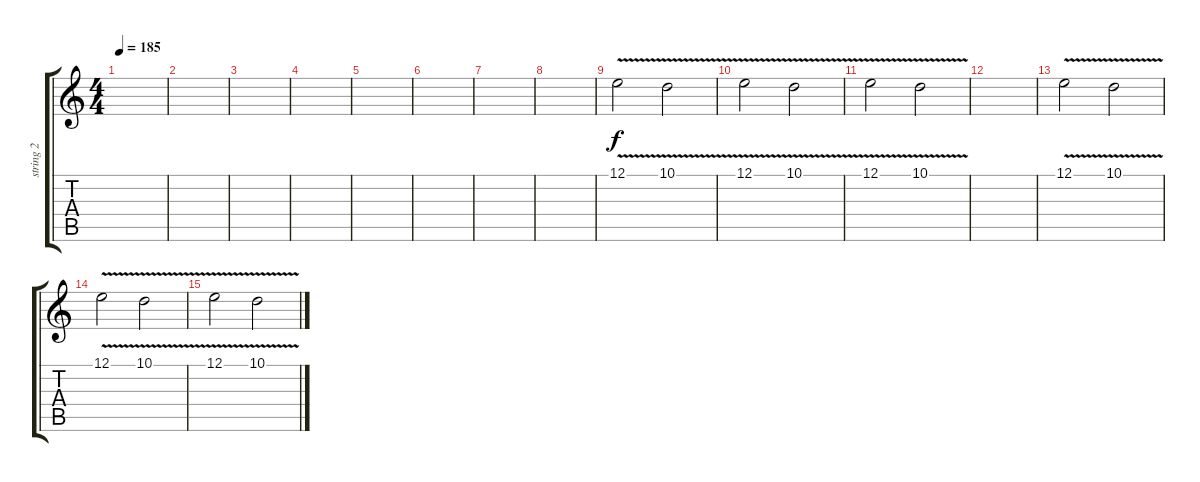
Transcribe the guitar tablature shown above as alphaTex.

\track ("string 2" "string 2") {instrument stringensemble1}
\staff {score tabs}
\tuning (E4 B3 G3 D3 A2 E2) {hide}
\ts (4 4)
\tempo 185
\clef g2
\ks c
|
|
|
|
|
|
|
|
12.1{v}.2{volume 6} 10.1{v}.2 |
12.1{v}.2 10.1{v}.2 |
12.1{v}.2 10.1{v}.2 |
|
12.1{v}.2 10.1{v}.2 |
12.1{v}.2 10.1{v}.2 |
12.1{v}.2 10.1{v}.2
